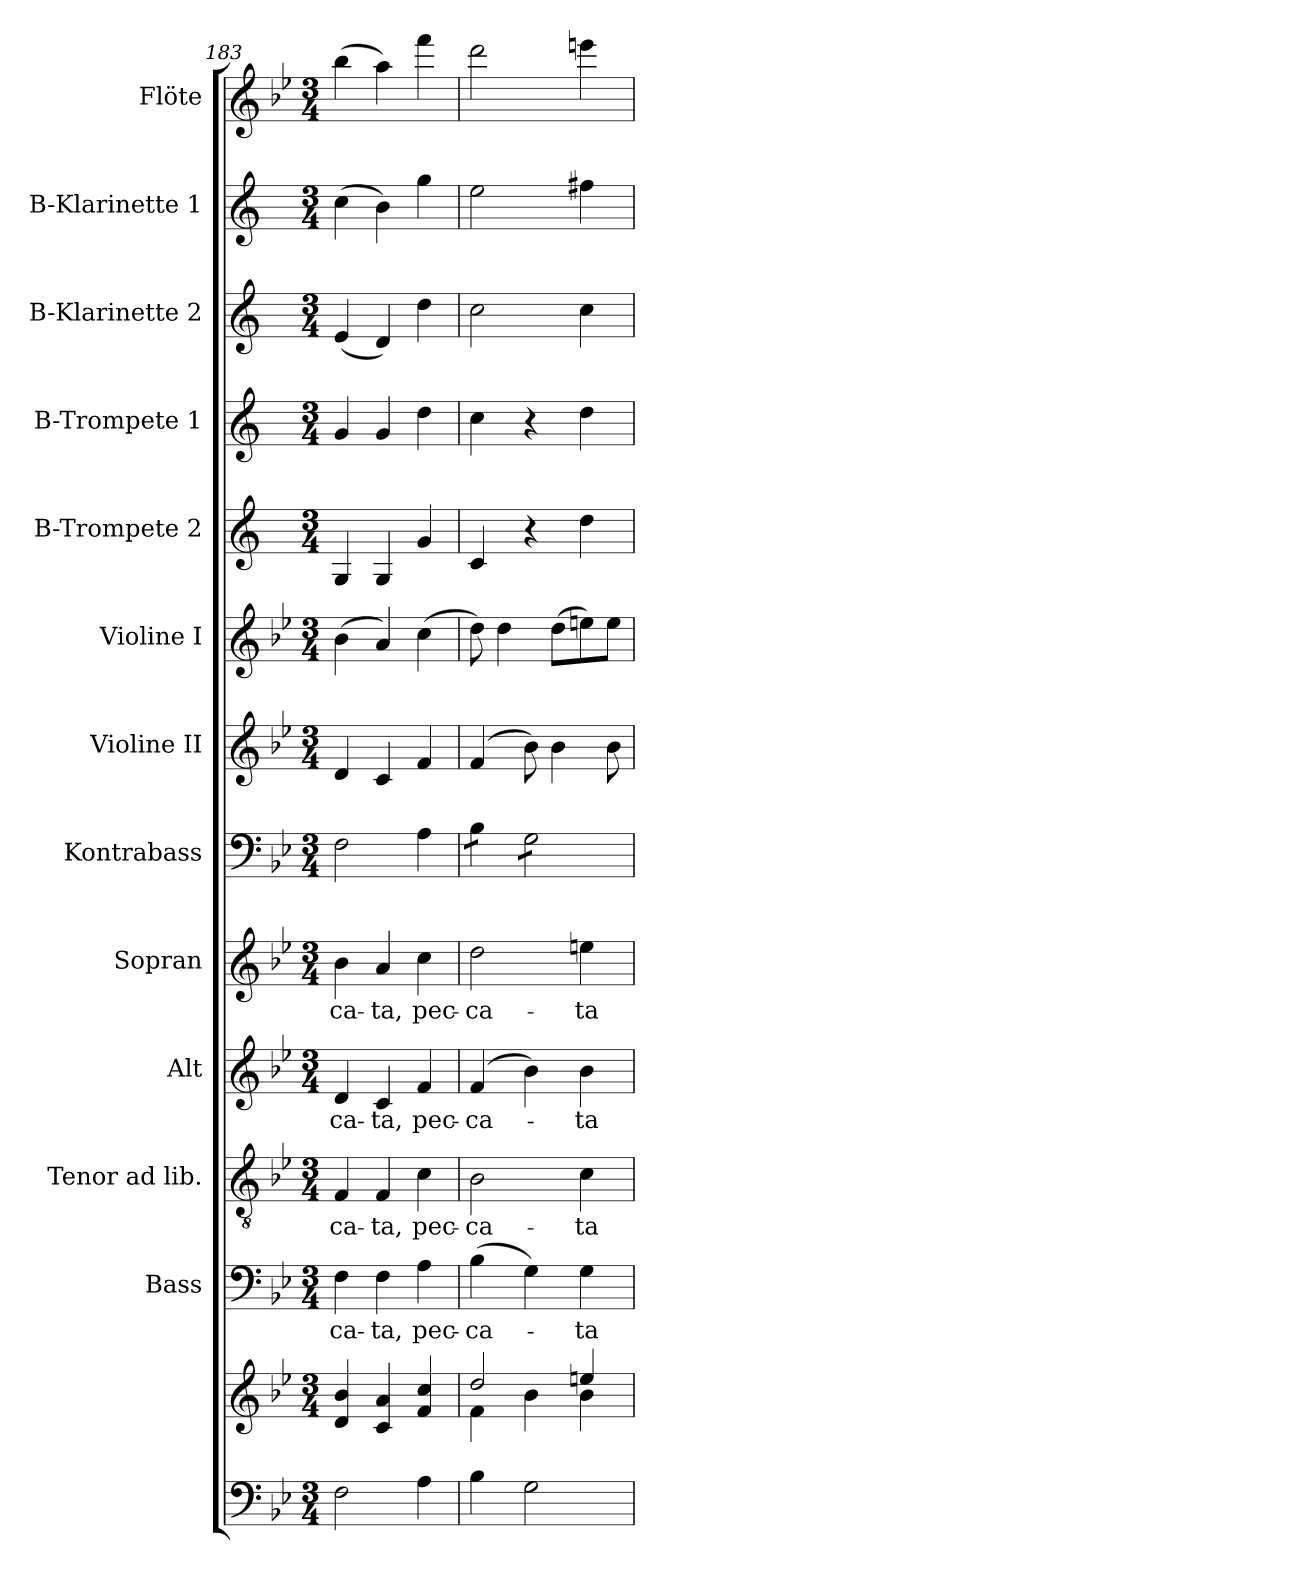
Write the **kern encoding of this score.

**kern	**kern	**kern	**text	**kern	**text	**kern	**text	**kern	**text	**kern	**kern	**kern	**kern	**kern	**kern	**kern	**kern
*part13	*part13	*part12	*part12	*part11	*part11	*part10	*part10	*part9	*part9	*part8	*part7	*part6	*part5	*part4	*part3	*part2	*part1
*staff14	*staff13	*staff12	*staff12	*staff11	*staff11	*staff10	*staff10	*staff9	*staff9	*staff8	*staff7	*staff6	*staff5	*staff4	*staff3	*staff2	*staff1
*	*	*I"Bass	*	*I"Tenor ad lib.	*	*I"Alt	*	*I"Sopran	*	*I"Kontrabass	*I"Violine II	*I"Violine I	*I"B-Trompete 2	*I"B-Trompete 1	*I"B-Klarinette 2	*I"B-Klarinette 1	*I"Flöte
*	*	*I'B.	*	*I'T.	*	*I'A.	*	*I'S.	*	*I'Kb.	*I'Vl. II	*I'Vl. I	*I'B Trp. 2	*I'B Trp. 1	*I'B Kl. 2	*I'B Kl. 1	*I'Fl.
*clefF4	*clefG2	*clefF4	*	*clefGv2	*	*clefG2	*	*clefG2	*	*clefF4	*clefG2	*clefG2	*clefG2	*clefG2	*clefG2	*clefG2	*clefG2
*	*	*	*	*	*	*	*	*	*	*ITrd7c12	*	*	*ITrd1c2	*ITrd1c2	*ITrd1c2	*ITrd1c2	*
*k[b-e-]	*k[b-e-]	*k[b-e-]	*	*k[b-e-]	*	*k[b-e-]	*	*k[b-e-]	*	*k[b-e-]	*k[b-e-]	*k[b-e-]	*k[b-e-]	*k[b-e-]	*k[b-e-]	*k[b-e-]	*k[b-e-]
*B-:	*B-:	*B-:	*	*B-:	*	*B-:	*	*B-:	*	*B-:	*B-:	*B-:	*B-:	*B-:	*B-:	*B-:	*B-:
*M3/4	*M3/4	*M3/4	*	*M3/4	*	*M3/4	*	*M3/4	*	*M3/4	*M3/4	*M3/4	*M3/4	*M3/4	*M3/4	*M3/4	*M3/4
=183	=183	=183	=183	=183	=183	=183	=183	=183	=183	=183	=183	=183	=183	=183	=183	=183	=183
!	!	!	!LO:LY:b	!	!LO:LY:b	!	!LO:LY:b	!	!LO:LY:b	!	!	!	!	!	!	!	!
2F\	4d/ 4b-/	4F\	-ca-	4F/	-ca-	4d/	-ca-	4b-\	-ca-	2FF\	4d/	(>4b-\	4F/	4f/	(<4d/	(>4b-\	(>4bb-\
!	!	!	!LO:LY:b	!	!LO:LY:b	!	!LO:LY:b	!	!LO:LY:b	!	!	!	!	!	!	!	!
.	4c/ 4a/	4F\	-ta,	4F/	-ta,	4c/	-ta,	4a/	-ta,	.	4c/	4a/)	4F/	4f/	4c/)	4a\)	4aa\)
!	!	!	!LO:LY:b	!	!LO:LY:b	!	!LO:LY:b	!	!LO:LY:b	!	!	!	!	!	!	!	!
4A\	4f/ 4cc/	4A\	pec-	4c\	pec-	4f/	pec-	4cc\	pec-	4AA\	4f/	(>4cc\	4f/	4cc\	4cc\	4ff\	4fff\
=184	=184	=184	=184	=184	=184	=184	=184	=184	=184	=184	=184	=184	=184	=184	=184	=184	=184
*	*^	*	*	*	*	*	*	*	*	*	*	*	*	*	*	*	*
!	!	!	!	!LO:LY:b	!	!LO:LY:b	!	!LO:LY:b	!	!LO:LY:b	!	!	!	!	!	!	!	!
*	*	*	*	*	*	*	*	*	*	*	*tremolo	*	*	*	*	*	*	*
4B-\	2dd/	4f\	(>4B-\	-ca-	2B-\	-ca-	(4f/	-ca-	2dd\	-ca-	8BB-\L	(4f/	8dd\)	4B-/	4b-\	2b-\	2dd\	2ddd\
.	.	.	.	.	.	.	.	.	.	.	8BB-\J	.	4dd\	.	.	.	.	.
2G\	.	4b-\	4G\)	.	.	.	4b-\)	.	.	.	8GG\L	8b-\)	.	4r	4r	.	.	.
.	.	.	.	.	.	.	.	.	.	.	8GG\	4b-\	(>8dd\L	.	.	.	.	.
!	!	!	!	!LO:LY:b	!	!LO:LY:b	!	!LO:LY:b	!	!LO:LY:b	!	!	!	!	!	!	!	!
.	4een/	4b-\	4G\	-ta	4c\	-ta	4b-\	-ta	4een\	-ta	8GG\	.	8een\)	4cc\	4cc\	4b-\	4een\	4eeen\
.	.	.	.	.	.	.	.	.	.	.	8GG\J	8b-\	8ee\J	.	.	.	.	.
*	*	*	*	*	*	*	*	*	*	*	*Xtremolo	*	*	*	*	*	*	*
*	*v	*v	*	*	*	*	*	*	*	*	*	*	*	*	*	*	*	*
=	=	=	=	=	=	=	=	=	=	=	=	=	=	=	=	=	=
*-	*-	*-	*-	*-	*-	*-	*-	*-	*-	*-	*-	*-	*-	*-	*-	*-	*-
